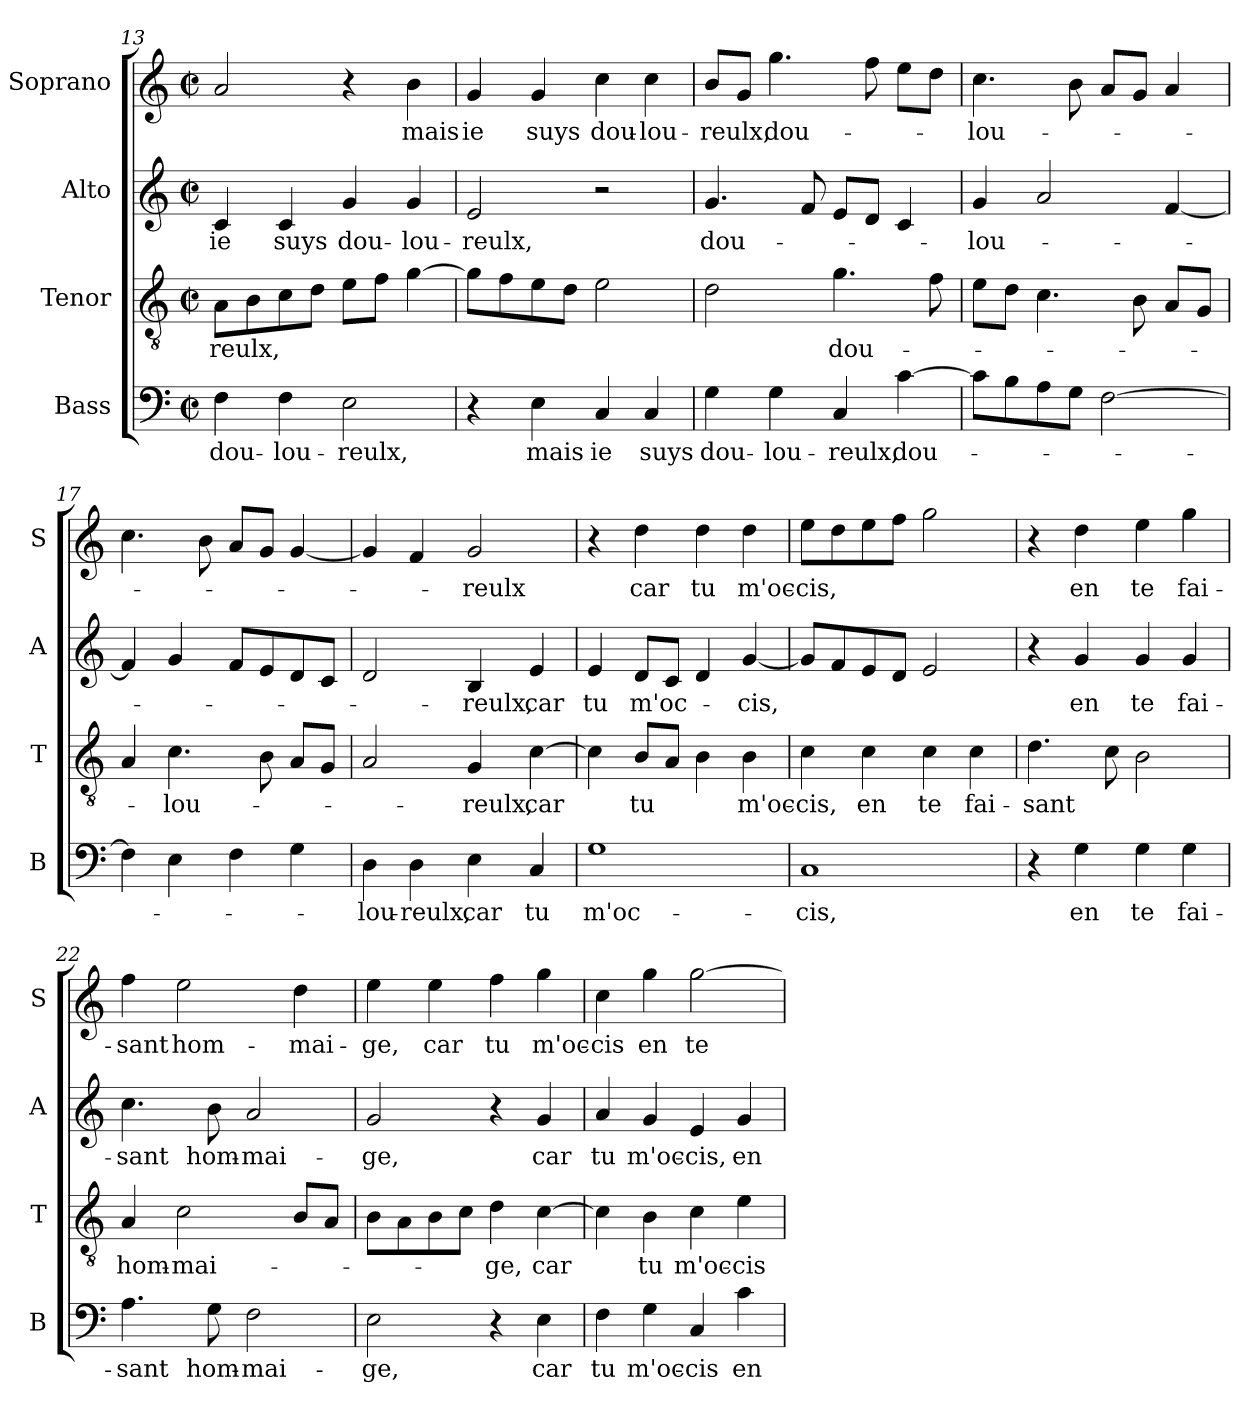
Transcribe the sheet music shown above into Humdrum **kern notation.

**kern	**text	**kern	**text	**kern	**text	**kern	**text
*part4	*part4	*part3	*part3	*part2	*part2	*part1	*part1
*staff4	*staff4	*staff3	*staff3	*staff2	*staff2	*staff1	*staff1
*I"Bass	*	*I"Tenor	*	*I"Alto	*	*I"Soprano	*
*I'B	*	*I'T	*	*I'A	*	*I'S	*
*clefF4	*	*clefGv2	*	*clefG2	*	*clefG2	*
*k[]	*	*k[]	*	*k[]	*	*k[]	*
*C:	*	*C:	*	*C:	*	*C:	*
*M2/2	*	*M2/2	*	*M2/2	*	*M2/2	*
*met(c|)	*	*met(c|)	*	*met(c|)	*	*met(c|)	*
=13	=13	=13	=13	=13	=13	=13	=13
!	!LO:LY:b	!	!LO:LY:b	!	!LO:LY:b	!	!
4F\	dou-	8A\L	-reulx,	4c/	ie	2a/	.
.	.	8B\	.	.	.	.	.
!	!LO:LY:b	!	!	!	!LO:LY:b	!	!
4F\	-lou-	8c\	.	4c/	suys	.	.
.	.	8d\J	.	.	.	.	.
!	!LO:LY:b	!	!	!	!LO:LY:b	!	!
2E\	-reulx,	8e\L	.	4g/	dou-	4r	.
.	.	8f\J	.	.	.	.	.
!	!	!	!	!	!LO:LY:b	!	!LO:LY:b
.	.	[4g\	.	4g/	-lou-	4b\	mais
=14	=14	=14	=14	=14	=14	=14	=14
!	!	!	!	!	!LO:LY:b	!	!LO:LY:b
4r	.	8g\L]	.	2e/	-reulx,	4g/	ie
.	.	8f\	.	.	.	.	.
!	!LO:LY:b	!	!	!	!	!	!LO:LY:b
4E\	mais	8e\	.	.	.	4g/	suys
.	.	8d\J	.	.	.	.	.
!	!LO:LY:b	!	!	!	!	!	!LO:LY:b
4C/	ie	2e\	.	2r	.	4cc\	dou-
!	!LO:LY:b	!	!	!	!	!	!LO:LY:b
4C/	suys	.	.	.	.	4cc\	-lou-
!!LO:LB:g=z
=15	=15	=15	=15	=15	=15	=15	=15
!	!LO:LY:b	!	!	!	!LO:LY:b	!	!LO:LY:b
4G\	dou-	2d\	.	4.g/	dou-	8b/L	-reulx,
.	.	.	.	.	.	8g/J	.
!	!LO:LY:b	!	!	!	!	!	!LO:LY:b
4G\	-lou-	.	.	.	.	4.gg\	dou-
.	.	.	.	8f/	.	.	.
!	!LO:LY:b	!	!LO:LY:b	!	!	!	!
4C/	-reulx,	4.g\	dou-	8e/L	.	.	.
.	.	.	.	8d/J	.	8ff\	.
!	!LO:LY:b	!	!	!	!	!	!
[4c\	dou-	.	.	4c/	.	8ee\L	.
.	.	8f\	.	.	.	8dd\J	.
=16	=16	=16	=16	=16	=16	=16	=16
!	!	!	!	!	!LO:LY:b	!	!LO:LY:b
8c\L]	.	8e\L	.	4g/	-lou-	4.cc\	-lou-
8B\	.	8d\J	.	.	.	.	.
8A\	.	4.c\	.	2a/	.	.	.
8G\J	.	.	.	.	.	8b\	.
[2F\	.	.	.	.	.	8a/L	.
.	.	8B\	.	.	.	8g/J	.
.	.	8A/L	.	[4f/	.	4a/	.
.	.	8G/J	.	.	.	.	.
=17	=17	=17	=17	=17	=17	=17	=17
4F\]	.	4A/	.	4f/]	.	4.cc\	.
!	!	!	!LO:LY:b	!	!	!	!
4E\	.	4.c\	-lou-	4g/	.	.	.
.	.	.	.	.	.	8b\	.
4F\	.	.	.	8f/L	.	8a/L	.
.	.	8B\	.	8e/	.	8g/J	.
4G\	.	8A/L	.	8d/	.	[4g/	.
.	.	8G/J	.	8c/J	.	.	.
=18	=18	=18	=18	=18	=18	=18	=18
!	!LO:LY:b	!	!	!	!	!	!
4D\	-lou-	2A/	.	2d/	.	4g/]	.
!	!LO:LY:b	!	!	!	!	!	!
4D\	-reulx,	.	.	.	.	4f/	.
!	!LO:LY:b	!	!LO:LY:b	!	!LO:LY:b	!	!LO:LY:b
4E\	car	4G/	-reulx,	4B/	-reulx,	2g/	-reulx
!	!LO:LY:b	!	!LO:LY:b	!	!LO:LY:b	!	!
4C/	tu	[4c\	car	4e/	car	.	.
=19	=19	=19	=19	=19	=19	=19	=19
!	!LO:LY:b	!	!	!	!LO:LY:b	!	!
1G	m'oc-	4c\]	.	4e/	tu	4r	.
!	!	!	!LO:LY:b	!	!LO:LY:b	!	!LO:LY:b
.	.	8B/L	tu	8d/L	m'oc-	4dd\	car
.	.	8A/J	.	8c/J	.	.	.
!	!	!	!	!	!	!	!LO:LY:b
.	.	4B\	.	4d/	.	4dd\	tu
!	!	!	!LO:LY:b	!	!LO:LY:b	!	!LO:LY:b
.	.	4B\	m'oc-	[4g/	-cis,	4dd\	m'oc-
!!LO:LB:g=z
=20	=20	=20	=20	=20	=20	=20	=20
!	!LO:LY:b	!	!LO:LY:b	!	!	!	!LO:LY:b
1C	-cis,	4c\	-cis,	8g/L]	.	8ee\L	-cis,
.	.	.	.	8f/	.	8dd\	.
!	!	!	!LO:LY:b	!	!	!	!
.	.	4c\	en	8e/	.	8ee\	.
.	.	.	.	8d/J	.	8ff\J	.
!	!	!	!LO:LY:b	!	!	!	!
.	.	4c\	te	2e/	.	2gg\	.
!	!	!	!LO:LY:b	!	!	!	!
.	.	4c\	fai-	.	.	.	.
=21	=21	=21	=21	=21	=21	=21	=21
!	!	!	!LO:LY:b	!	!	!	!
4r	.	4.d\	-sant	4r	.	4r	.
!	!LO:LY:b	!	!	!	!LO:LY:b	!	!LO:LY:b
4G\	en	.	.	4g/	en	4dd\	en
.	.	8c\	.	.	.	.	.
!	!LO:LY:b	!	!	!	!LO:LY:b	!	!LO:LY:b
4G\	te	2B\	.	4g/	te	4ee\	te
!	!LO:LY:b	!	!	!	!LO:LY:b	!	!LO:LY:b
4G\	fai-	.	.	4g/	fai-	4gg\	fai-
=22	=22	=22	=22	=22	=22	=22	=22
!	!LO:LY:b	!	!LO:LY:b	!	!LO:LY:b	!	!LO:LY:b
4.A\	-sant	4A/	hom-	4.cc\	-sant	4ff\	-sant
!	!	!	!LO:LY:b	!	!	!	!LO:LY:b
.	.	2c\	-mai-	.	.	2ee\	hom-
!	!LO:LY:b	!	!	!	!LO:LY:b	!	!
8G\	hom-	.	.	8b\	hom-	.	.
!	!LO:LY:b	!	!	!	!LO:LY:b	!	!
2F\	-mai-	.	.	2a/	-mai-	.	.
!	!	!	!	!	!	!	!LO:LY:b
.	.	8B/L	.	.	.	4dd\	-mai-
.	.	8A/J	.	.	.	.	.
=23	=23	=23	=23	=23	=23	=23	=23
!	!LO:LY:b	!	!	!	!LO:LY:b	!	!LO:LY:b
2E\	-ge,	8B\L	.	2g/	-ge,	4ee\	-ge,
.	.	8A\	.	.	.	.	.
!	!	!	!	!	!	!	!LO:LY:b
.	.	8B\	.	.	.	4ee\	car
.	.	8c\J	.	.	.	.	.
!	!	!	!LO:LY:b	!	!	!	!LO:LY:b
4r	.	4d\	-ge,	4r	.	4ff\	tu
!	!LO:LY:b	!	!LO:LY:b	!	!LO:LY:b	!	!LO:LY:b
4E\	car	[4c\	car	4g/	car	4gg\	m'oc-
=24	=24	=24	=24	=24	=24	=24	=24
!	!LO:LY:b	!	!	!	!LO:LY:b	!	!LO:LY:b
4F\	tu	4c\]	.	4a/	tu	4cc\	-cis
!	!LO:LY:b	!	!LO:LY:b	!	!LO:LY:b	!	!LO:LY:b
4G\	m'oc-	4B\	tu	4g/	m'oc-	4gg\	en
!	!LO:LY:b	!	!LO:LY:b	!	!LO:LY:b	!	!LO:LY:b
4C/	-cis	4c\	m'oc-	4e/	-cis,	[2gg\	te
!	!LO:LY:b	!	!LO:LY:b	!	!LO:LY:b	!	!
4c\	en	4e\	-cis	4g/	en	.	.
=	=	=	=	=	=	=	=
*-	*-	*-	*-	*-	*-	*-	*-
